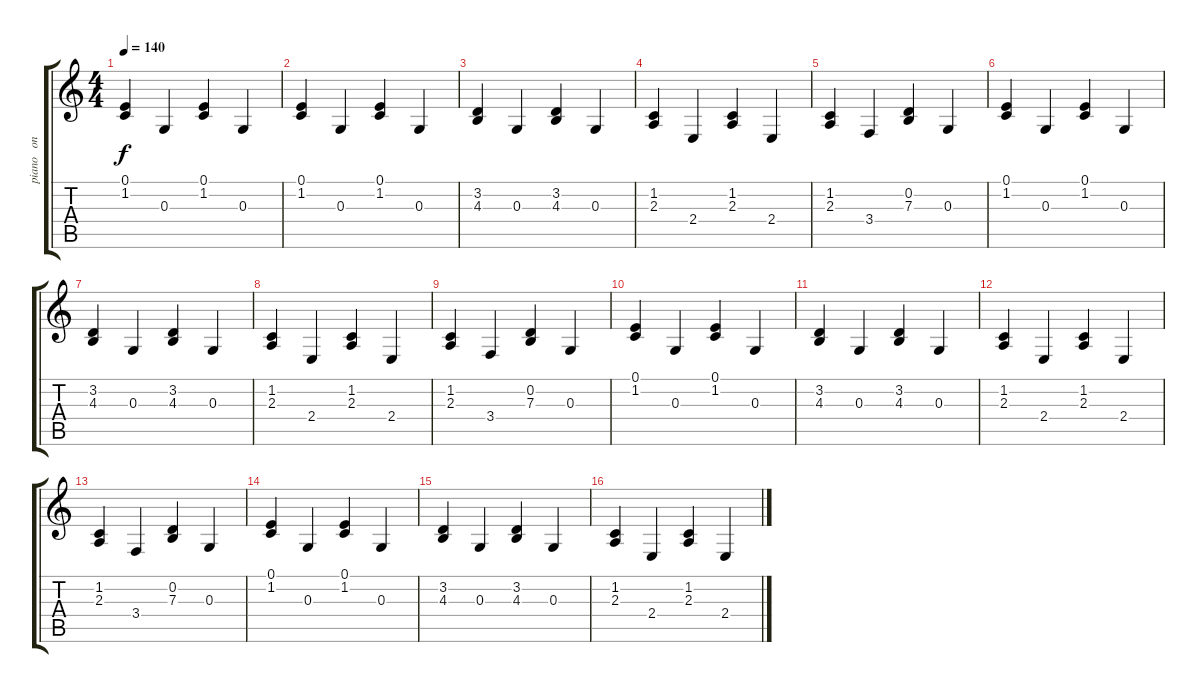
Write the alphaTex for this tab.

\track ("piano   one" "piano   on") {instrument acousticgrandpiano}
\staff {score tabs}
\tuning (E4 B3 G3 D3 A2 E2) {hide}
\ts (4 4)
\tempo 140
\clef g2
\ks c
(0.1 1.2).4{dy f} 0.3.4 (0.1 1.2).4 0.3.4 |
(0.1 1.2).4 0.3.4 (0.1 1.2).4 0.3.4 |
(3.2 4.3).4 0.3.4 (3.2 4.3).4 0.3.4 |
(1.2 2.3).4 2.4.4 (1.2 2.3).4 2.4.4 |
(1.2 2.3).4 3.4.4 (0.2 7.3).4 0.3.4 |
(0.1 1.2).4 0.3.4 (0.1 1.2).4 0.3.4 |
(3.2 4.3).4 0.3.4 (3.2 4.3).4 0.3.4 |
(1.2 2.3).4 2.4.4 (1.2 2.3).4 2.4.4 |
(1.2 2.3).4 3.4.4 (0.2 7.3).4 0.3.4 |
(0.1 1.2).4 0.3.4 (0.1 1.2).4 0.3.4 |
(3.2 4.3).4 0.3.4 (3.2 4.3).4 0.3.4 |
(1.2 2.3).4 2.4.4 (1.2 2.3).4 2.4.4 |
(1.2 2.3).4 3.4.4 (0.2 7.3).4 0.3.4 |
(0.1 1.2).4 0.3.4 (0.1 1.2).4 0.3.4 |
(3.2 4.3).4 0.3.4 (3.2 4.3).4 0.3.4 |
(1.2 2.3).4 2.4.4 (1.2 2.3).4 2.4.4
